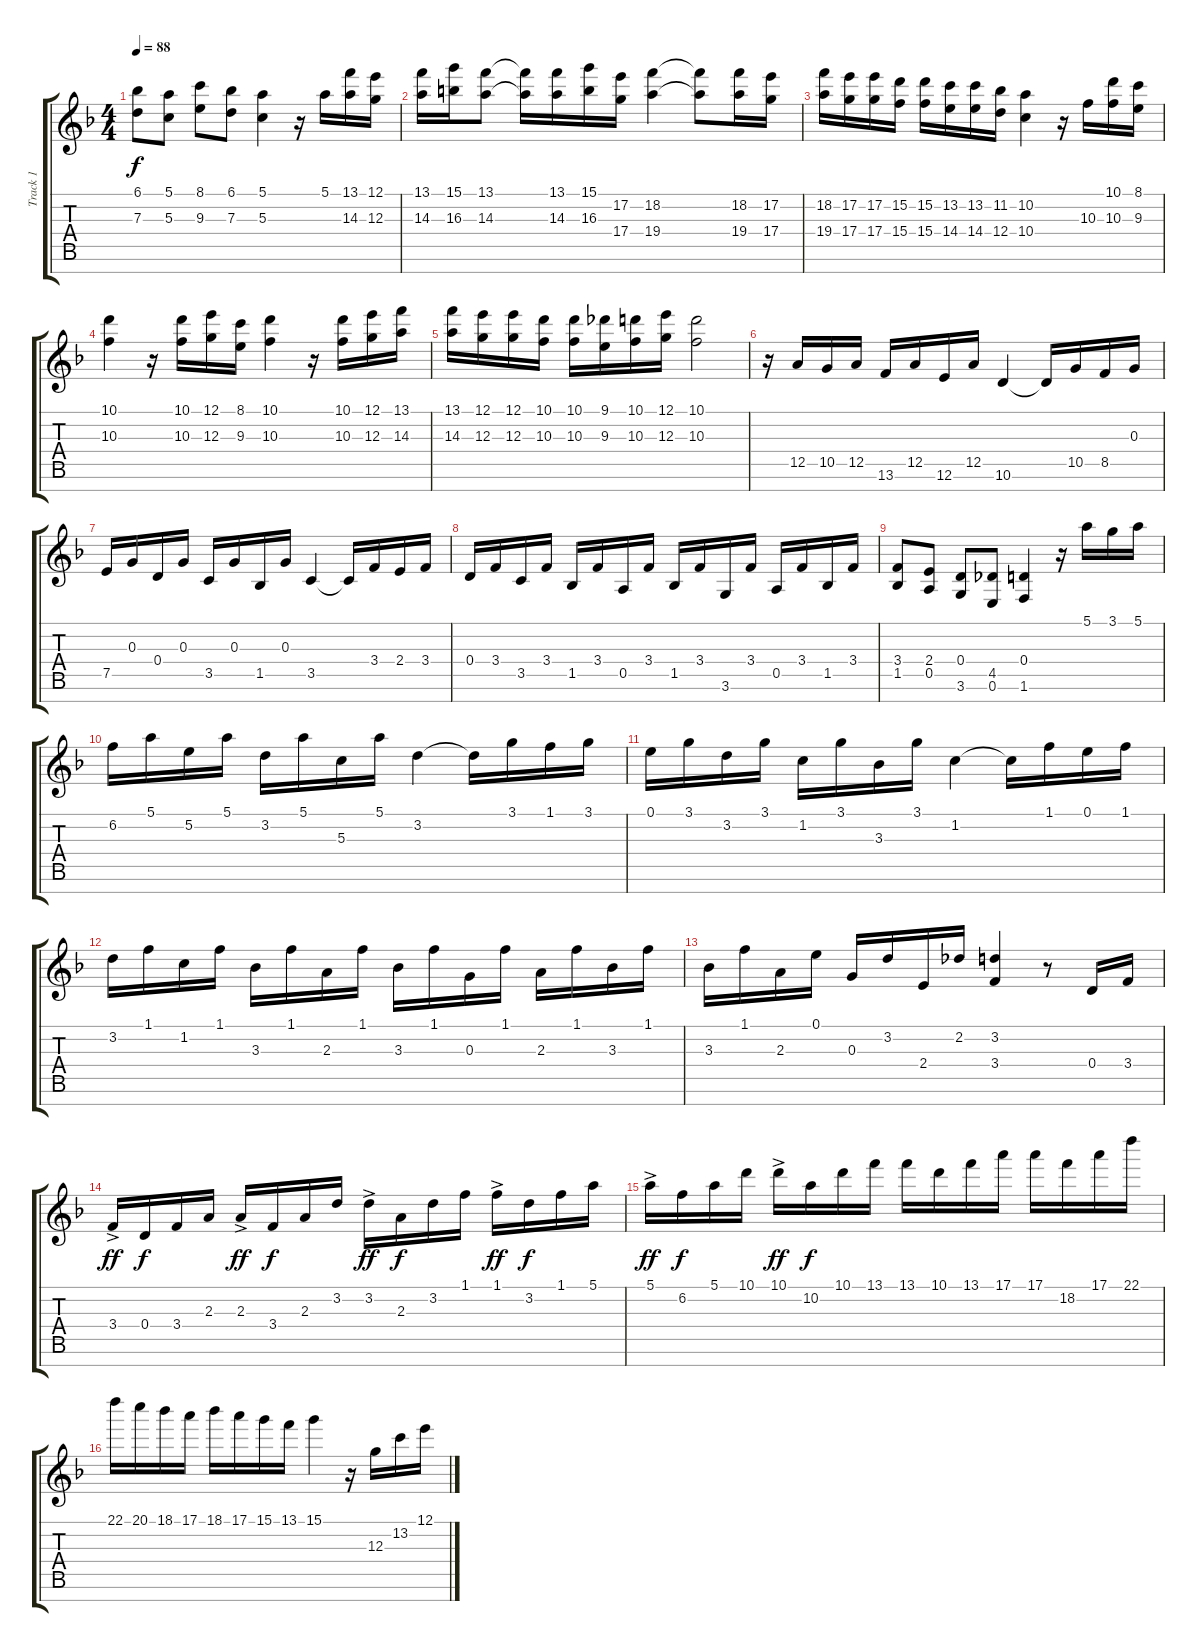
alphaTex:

\track ("Track 1" "Track 1") {instrument acousticguitarnylon}
\staff {score tabs}
\tuning (E4 B3 G3 D3 A2 E2 B1) {hide}
\ts (4 4)
\tempo 88
\clef g2
\ks dminor
(6.1 7.3).8{dy f} (5.1 5.3).8 (8.1 9.3).8 (6.1 7.3).8 (5.1 5.3).4 r.16 5.1.16 (13.1 14.3).16 (12.1 12.3).16 |
(13.1 14.3).16 (15.1 16.3).16 (13.1 14.3).8 (13.1{t} 14.3{t}).16 (13.1 14.3).16 (15.1 16.3).16 (17.2 17.4).16 (18.2 19.4).4 (18.2{t} 19.4{t}).8 (18.2 19.4).16 (17.2 17.4).16 |
(18.2 19.4).16 (17.2 17.4).16 (17.2 17.4).16 (15.2 15.4).16 (15.2 15.4).16 (13.2 14.4).16 (13.2 14.4).16 (11.2 12.4).16 (10.2 10.4).4 r.16 10.3.16 (10.1 10.3).16 (8.1 9.3).16 |
(10.1 10.3).4 r.16 (10.1 10.3).16 (12.1 12.3).16 (8.1 9.3).16 (10.1 10.3).4 r.16 (10.1 10.3).16 (12.1 12.3).16 (13.1 14.3).16 |
(13.1 14.3).16 (12.1 12.3).16 (12.1 12.3).16 (10.1 10.3).16 (10.1 10.3).16 (9.1 9.3).16 (10.1 10.3).16 (12.1 12.3).16 (10.1 10.3).2 |
r.16 12.5.16 10.5.16 12.5.16 13.6.16 12.5.16 12.6.16 12.5.16 10.6.4 10.6{t}.16 10.5.16 8.5.16 0.3.16 |
7.5.16 0.3.16 0.4.16 0.3.16 3.5.16 0.3.16 1.5.16 0.3.16 3.5.4 3.5{t}.16 3.4.16 2.4.16 3.4.16 |
0.4.16 3.4.16 3.5.16 3.4.16 1.5.16 3.4.16 0.5.16 3.4.16 1.5.16 3.4.16 3.6.16 3.4.16 0.5.16 3.4.16 1.5.16 3.4.16 |
(3.4 1.5).8 (2.4 0.5).8 (0.4 3.6).8 (4.5 0.6).8 (0.4 1.6).4 r.16 5.1.16 3.1.16 5.1.16 |
6.2.16 5.1.16 5.2.16 5.1.16 3.2.16 5.1.16 5.3.16 5.1.16 3.2.4 3.2{t}.16 3.1.16 1.1.16 3.1.16 |
0.1.16 3.1.16 3.2.16 3.1.16 1.2.16 3.1.16 3.3.16 3.1.16 1.2.4 1.2{t}.16 1.1.16 0.1.16 1.1.16 |
3.2.16 1.1.16 1.2.16 1.1.16 3.3.16 1.1.16 2.3.16 1.1.16 3.3.16 1.1.16 0.3.16 1.1.16 2.3.16 1.1.16 3.3.16 1.1.16 |
3.3.16 1.1.16 2.3.16 0.1.16 0.3.16 3.2.16 2.4.16 2.2.16 (3.2 3.4).4 r.8 0.4.16 3.4.16 |
3.4{ac}.16{dy ff} 0.4.16{dy f} 3.4.16 2.3.16 2.3{ac}.16{dy ff} 3.4.16{dy f} 2.3.16 3.2.16 3.2{ac}.16{dy ff} 2.3.16{dy f} 3.2.16 1.1.16 1.1{ac}.16{dy ff} 3.2.16{dy f} 1.1.16 5.1.16 |
5.1{ac}.16{dy ff} 6.2.16{dy f} 5.1.16 10.1.16 10.1{ac}.16{dy ff} 10.2.16{dy f} 10.1.16 13.1.16 13.1.16 10.1.16 13.1.16 17.1.16 17.1.16 18.2.16 17.1.16 22.1.16 |
22.1.16 20.1.16 18.1.16 17.1.16 18.1.16 17.1.16 15.1.16 13.1.16 15.1.4 r.16 12.3.16 13.2.16 12.1.16
